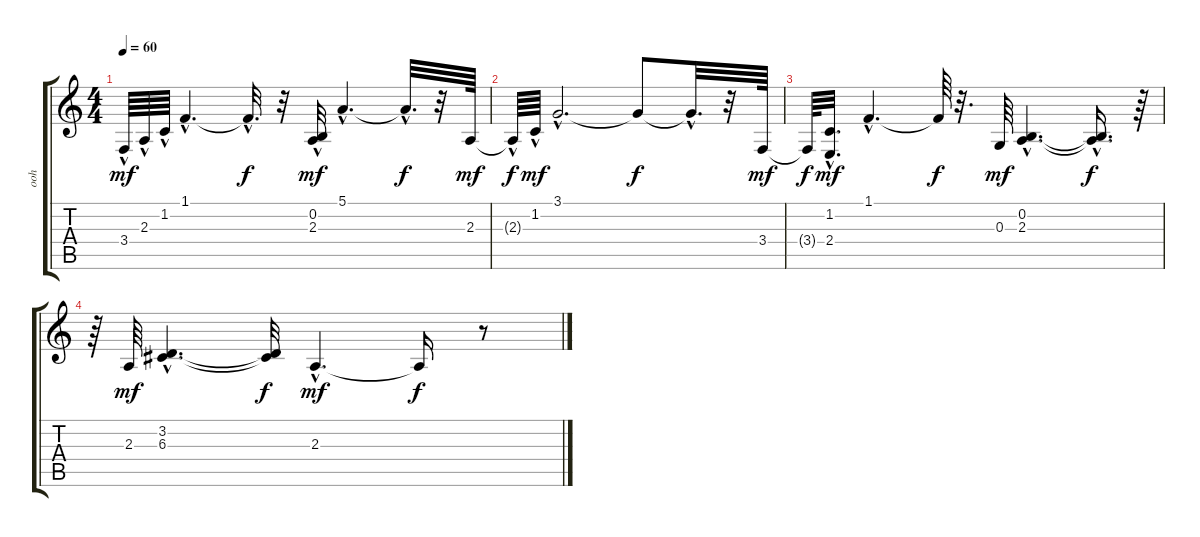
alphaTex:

\track ("ooh" "ooh") {instrument voiceoohs}
\staff {score tabs}
\tuning (E4 B3 G3 D3 A2 E2) {hide}
\ts (4 4)
\tempo 60
\clef g2
\ks c
3.4{hac}.64{dy mf} 2.3{hac}.64 1.2{hac}.64 1.1{hac}.4{d} 1.1{hac t}.32{d dy f} r.32 (0.2{hac} 2.3{hac}).32{dy mf} 5.1{hac}.4{d} 5.1{hac t}.32{d dy f} r.32 2.3.64{dy mf} |
2.3{hac t}.64{dy f} 1.2{hac}.64{dy mf} 3.1{hac}.2{d} 3.1{t}.8{dy f} 3.1{hac t}.32{d} r.32 3.4.64{dy mf} |
3.4{t}.64{dy f} (1.2{hac} 2.4{hac}).32{d dy mf} 1.1{hac}.4{d} 1.1{t}.64{dy f} r.32{d} 0.3.64{dy mf} (0.2{hac} 2.3{hac}).4{d} (0.2{hac t} 2.3{hac t}).16{d dy f} r.64 |
r.64 2.3.64{dy mf} (3.2{hac} 6.3{hac}).4{d} (3.2{t} 6.3{t}).32{dy f} 2.3{hac}.4{d dy mf} 2.3{t}.16{dy f} r.8
